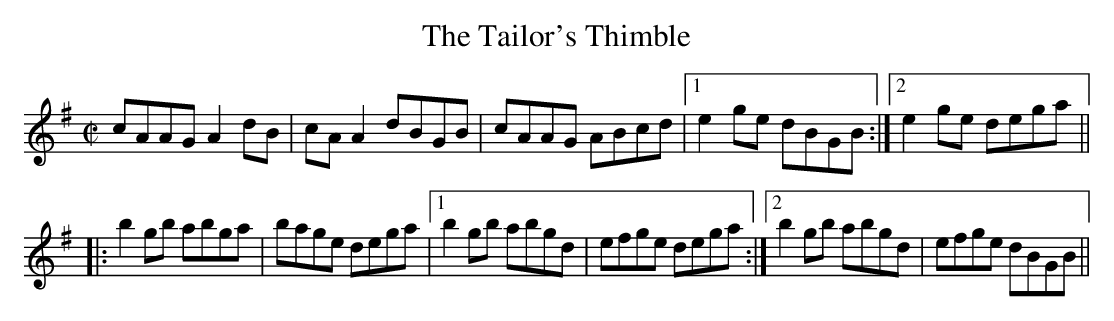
X:1
T:Tailor's Thimble, The
M:C|
K:Ador
cAAG A2dB|cAA2 dBGB|cAAG ABcd|1 e2ge dBGB:|2 e2ge dega||
|:b2gb abga|bage dega|1 b2gb abgd|efge dega:|2 b2gb abgd|efge dBGB||
